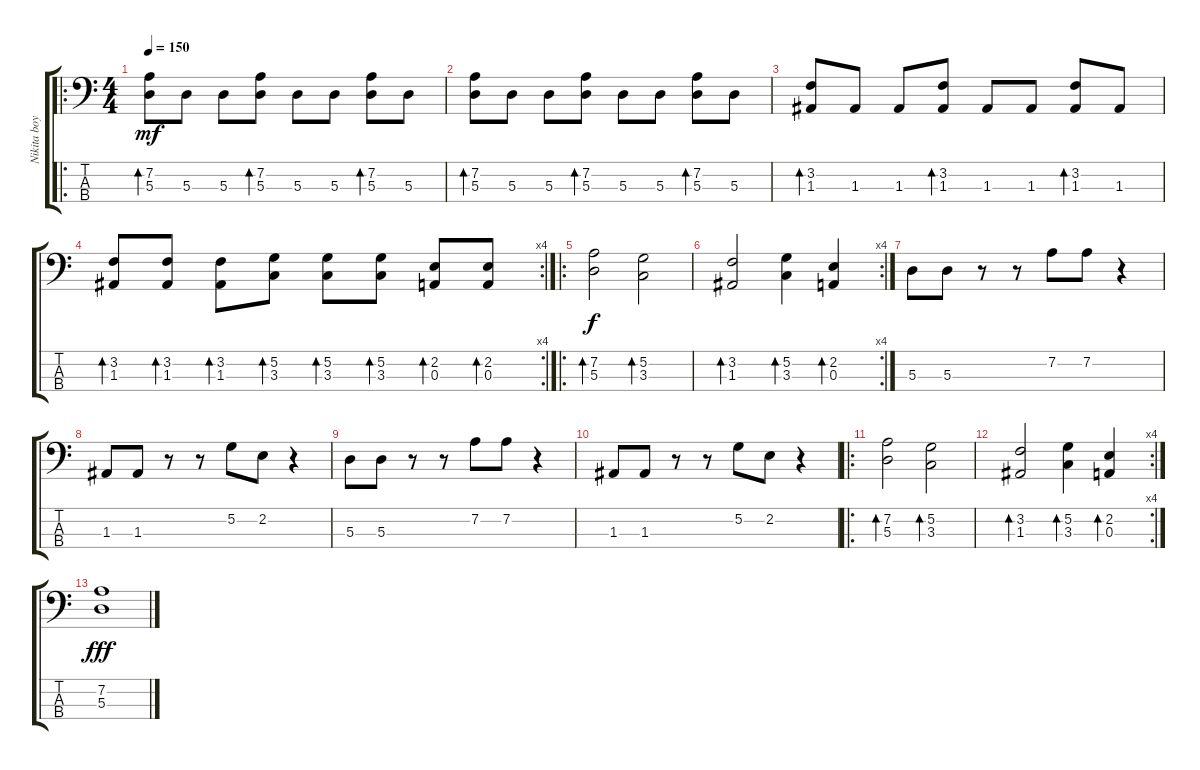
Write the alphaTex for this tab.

\track ("Nikita boy" "Nikita boy") {instrument electricbasspick}
\staff {score tabs}
\tuning (G2 D2 A1 E1) {hide}
\ro
\ts (4 4)
\tempo 150
\clef f4
\ks c
(7.2 5.3).8{bd 60 dy mf} 5.3.8 5.3.8 (7.2 5.3).8{bd 60} 5.3.8 5.3.8 (7.2 5.3).8{bd 60} 5.3.8 |
(7.2 5.3).8{bd 60} 5.3.8 5.3.8 (7.2 5.3).8{bd 60} 5.3.8 5.3.8 (7.2 5.3).8{bd 60} 5.3.8 |
(3.2 1.3).8{bd 60} 1.3.8 1.3.8 (3.2 1.3).8{bd 60} 1.3.8 1.3.8 (3.2 1.3).8{bd 60} 1.3.8 |
\rc 4
(3.2 1.3).8{bd 60} (3.2 1.3).8{bd 60} (3.2 1.3).8{bd 60} (5.2 3.3).8{bd 60} (5.2 3.3).8{bd 60} (5.2 3.3).8{bd 60} (2.2 0.3).8{bd 60} (2.2 0.3).8{bd 60} |
\ro
(7.2 5.3).2{bd 60 dy f} (5.2 3.3).2{bd 60} |
\rc 4
(3.2 1.3).2{bd 60} (5.2 3.3).4{bd 60} (2.2 0.3).4{bd 60} |
5.3.8 5.3.8 r.8 r.8 7.2.8 7.2.8 r.4 |
1.3.8 1.3.8 r.8 r.8 5.2.8 2.2.8 r.4 |
5.3.8 5.3.8 r.8 r.8 7.2.8 7.2.8 r.4 |
1.3.8 1.3.8 r.8 r.8 5.2.8 2.2.8 r.4 |
\ro
(7.2 5.3).2{bd 60} (5.2 3.3).2{bd 60} |
\rc 4
(3.2 1.3).2{bd 60} (5.2 3.3).4{bd 60} (2.2 0.3).4{bd 60} |
(7.2 5.3).1{dy fff}
